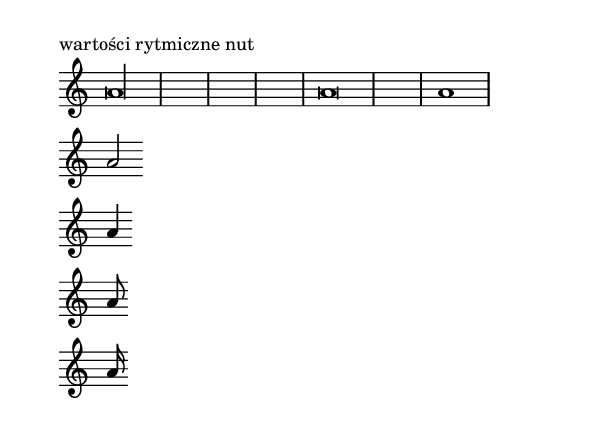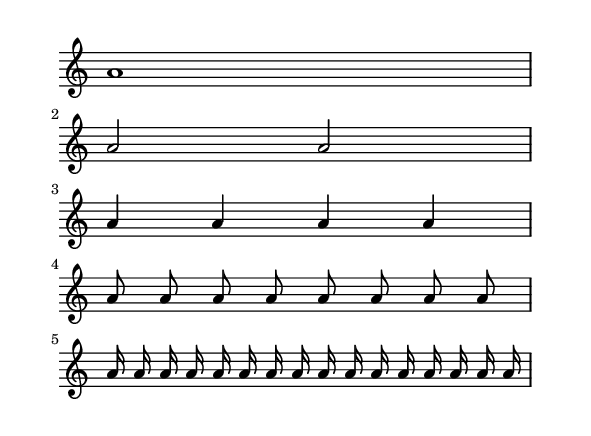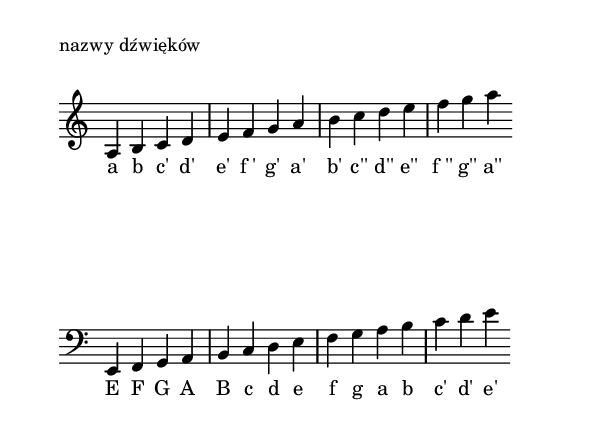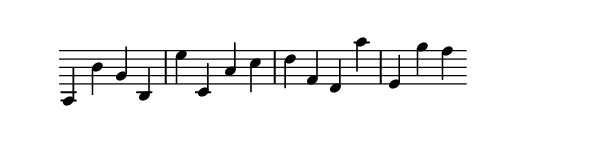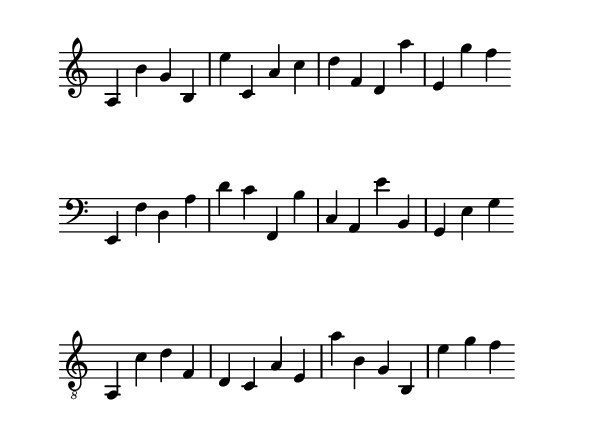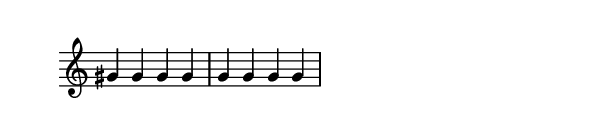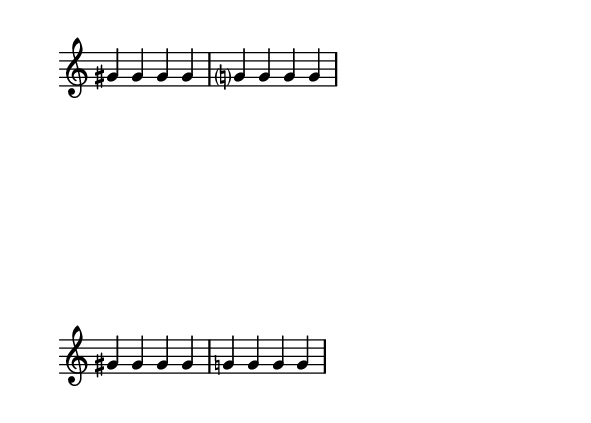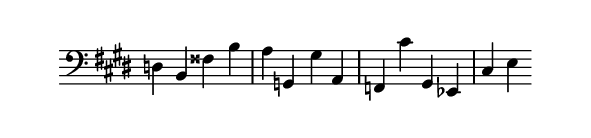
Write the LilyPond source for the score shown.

#(set-global-staff-size 16)
\paper {
  paper-width = 10 \cm
  paper-height = 7.5 \cm
  indent = 0
  oddHeaderMarkup = ""
  evenHeaderMarkup = ""
}

\markup "klucz wiolinowy (klucz G)"
\new Staff \with { \remove Time_signature_engraver } {
  \clef G s8
}

\markup "klucz basowy (klucz F)"
\new Staff \with { \remove Time_signature_engraver } {
  \clef F s8
}

\markup "klucz C"
\new Staff \with { \remove Time_signature_engraver } {
  \clef C s8
}

\markup "klucz używany przez tenory"
\new Staff \with { \remove Time_signature_engraver } {
  \clef "G_8" s8
}

\pageBreak


\markup "wartości rytmiczne nut"

\new Staff \with { \remove Time_signature_engraver } {
  a'\longa a'\breve a'1
}
\new Staff \with { \remove Time_signature_engraver } {
  a'2
}
\new Staff \with { \remove Time_signature_engraver } {
  a'4
}
\new Staff \with { \remove Time_signature_engraver } {
  a'8
}
\new Staff \with { \remove Time_signature_engraver } {
  a'16
}

\pageBreak


\markup "pauzy"

\new Staff \with { \remove Time_signature_engraver } {
  r1
}
\new Staff \with { \remove Time_signature_engraver } {
  r2
}
\new Staff \with { \remove Time_signature_engraver } {
  r4
}
\new Staff \with { \remove Time_signature_engraver } {
  r8
}
\new Staff \with { \remove Time_signature_engraver } {
  r16
}

\pageBreak

\new Staff \with { \remove Time_signature_engraver } \relative c'' {
  \autoBeamOff
  a1 \break
  a2 a \break
  a4 a a a \break
  a8 a a a a a a a \break
  a16 a a a a a a a a a a a a a a a
}

\pageBreak

\markup "nuty z kropką"
\new Staff \with { \remove Time_signature_engraver } \relative c'' {
  a4.
}

\pageBreak

\markup "nazwy dźwięków"
\new Staff \with { \remove Time_signature_engraver } \relative c' {
  \autoBeamOff
  a4 b c d e f g a b c d e f g a
}
\addlyrics { a b c' d' e' f_' g' a' b' c'' d'' e'' f_'' g'' a'' }

\new Staff \with { \remove Time_signature_engraver } \relative c, {
  \autoBeamOff \clef F
  e4 f g a b c d e f g a b c d e
}
\addlyrics { E F G A B c d e f g a b c' d' e' }

\pageBreak

\new Staff \with { \remove Clef_engraver \remove Time_signature_engraver } {
  \autoBeamOff
  a b' g' b \noBreak e'' c' a' c'' \noBreak d'' f' d' a'' \noBreak e' g'' f''
}

\pageBreak

\new Staff \with { \remove Time_signature_engraver } {
  \autoBeamOff
  a b' g' b e'' c' a' c'' d'' f' d' a'' e' g'' f''
}

\new Staff \with { \remove Time_signature_engraver } \transpose c' g, {
  \autoBeamOff \clef F
  a bes' g' d'' g'' f'' bes e'' f' d' a'' e' c' a' c''
}

\new Staff \with { \remove Time_signature_engraver } \transpose c' c {
  \autoBeamOff \clef "G_8"
  a c'' d'' f' d' c' a' e' a'' b' g' b e'' g'' f''
}

\pageBreak

\new Staff \with { \remove Time_signature_engraver } \relative c'' {
  gis es fisis ases
}

\pageBreak

\new Staff \with { \remove Time_signature_engraver } \relative c'' {
  gis gis gis gis g g g g
}

\pageBreak

\new Staff \with { \remove Time_signature_engraver } \relative c'' {
  gis gis gis gis g? g g g
}

\new Staff \with { \remove Time_signature_engraver } \relative c'' {
  gis gis gis gis
  \override Staff.Accidental #'font-size = #-2
  g! g g g
}

\pageBreak

\new Staff \with { \remove Time_signature_engraver } \transpose c' e, {
  \autoBeamOff \clef F \key c \major
  bes' g' dis'' g'' f'' es' e'' f' des' a'' e' ces' a' c''
}

\pageBreak
